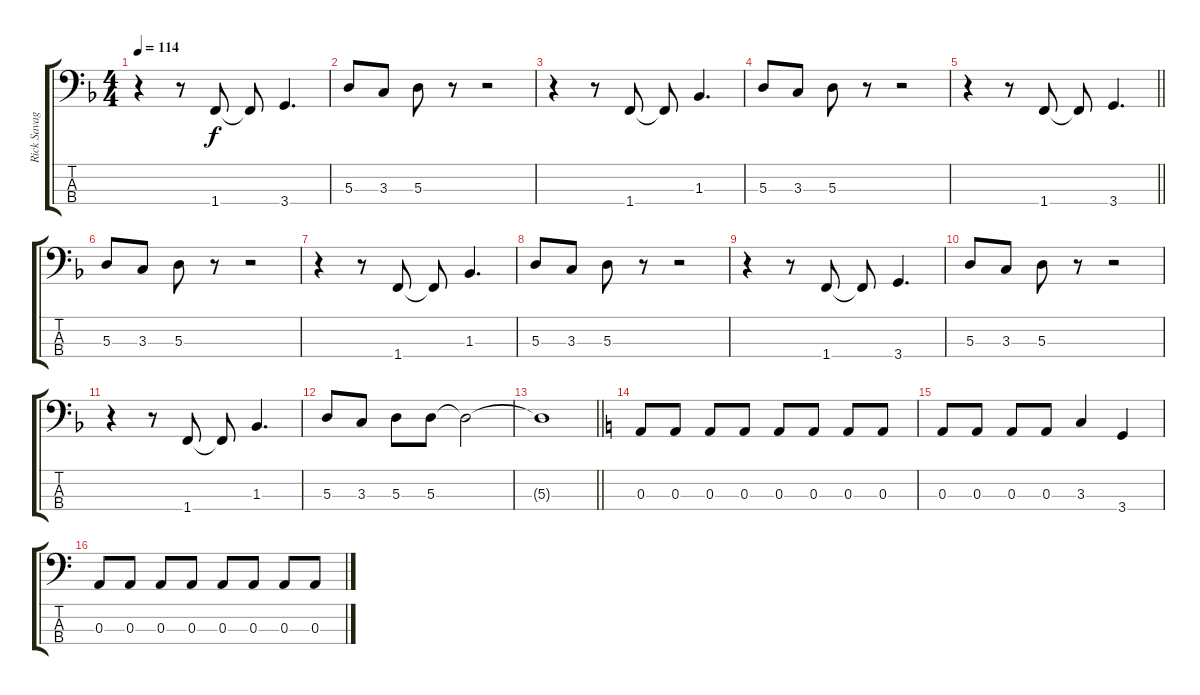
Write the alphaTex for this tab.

\track ("Rick Savage" "Rick Savag") {instrument electricbasspick}
\staff {score tabs}
\tuning (G2 D2 A1 E1) {hide}
\ts (4 4)
\tempo 114
\clef f4
\ks dminor
r.4{dy f} r.8 1.4.8 1.4{t}.8 3.4.4{d} |
5.3.8 3.3.8 5.3.8 r.8 r.2 |
r.4 r.8 1.4.8 1.4{t}.8 1.3.4{d} |
5.3.8 3.3.8 5.3.8 r.8 r.2 |
\barLineRight lightlight
r.4 r.8 1.4.8 1.4{t}.8 3.4.4{d} |
5.3.8 3.3.8 5.3.8 r.8 r.2 |
r.4 r.8 1.4.8 1.4{t}.8 1.3.4{d} |
5.3.8 3.3.8 5.3.8 r.8 r.2 |
r.4 r.8 1.4.8 1.4{t}.8 3.4.4{d} |
5.3.8 3.3.8 5.3.8 r.8 r.2 |
r.4 r.8 1.4.8 1.4{t}.8 1.3.4{d} |
5.3.8 3.3.8 5.3.8 5.3.8 5.3{t}.2 |
\barLineRight lightlight
5.3{t}.1 |
\ks aminor
0.3.8 0.3.8 0.3.8 0.3.8 0.3.8 0.3.8 0.3.8 0.3.8 |
0.3.8 0.3.8 0.3.8 0.3.8 3.3.4 3.4.4 |
0.3.8 0.3.8 0.3.8 0.3.8 0.3.8 0.3.8 0.3.8 0.3.8
